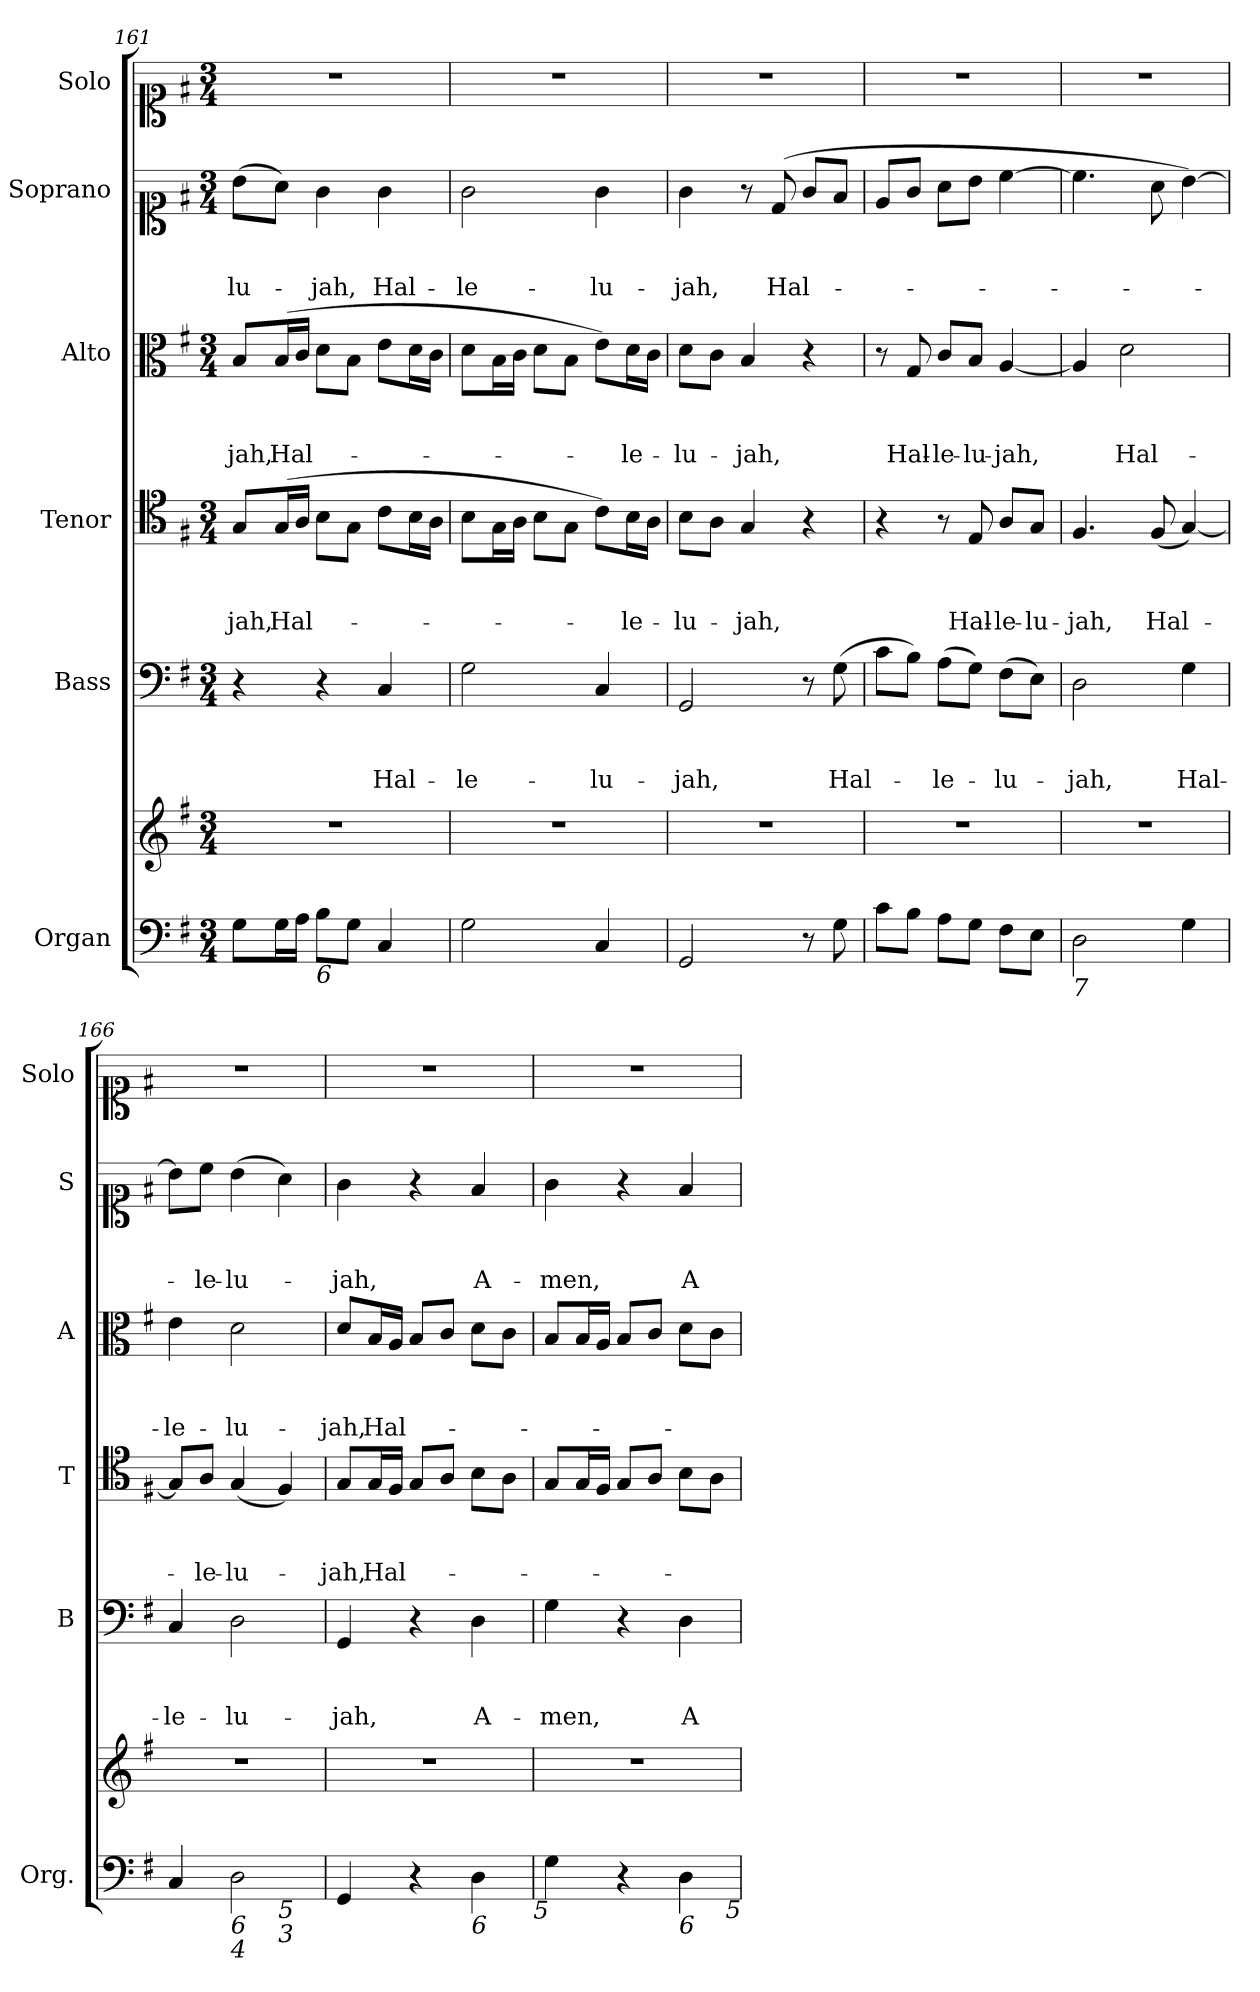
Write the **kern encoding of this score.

**kern	**kern	**kern	**text	**text	**text	**kern	**text	**text	**text	**kern	**text	**text	**text	**kern	**text	**text	**text	**kern
*part6	*part6	*part5	*part5	*part5	*part5	*part4	*part4	*part4	*part4	*part3	*part3	*part3	*part3	*part2	*part2	*part2	*part2	*part1
*staff7	*staff6	*staff5	*staff5	*staff5	*staff5	*staff4	*staff4	*staff4	*staff4	*staff3	*staff3	*staff3	*staff3	*staff2	*staff2	*staff2	*staff2	*staff1
*I"Organ	*	*I"Bass	*	*	*	*I"Tenor	*	*	*	*I"Alto	*	*	*	*I"Soprano	*	*	*	*I"Solo
*I'Org.	*	*I'B	*	*	*	*I'T	*	*	*	*I'A	*	*	*	*I'S	*	*	*	*I'Solo
*clefF4	*clefG2	*clefF4	*	*	*	*clefC4	*	*	*	*clefC3	*	*	*	*clefC1	*	*	*	*clefC1
*k[f#]	*k[f#]	*k[f#]	*	*	*	*k[f#]	*	*	*	*k[f#]	*	*	*	*k[f#]	*	*	*	*k[f#]
*G:	*G:	*G:	*	*	*	*G:	*	*	*	*G:	*	*	*	*G:	*	*	*	*G:
*M3/4	*M3/4	*M3/4	*	*	*	*M3/4	*	*	*	*M3/4	*	*	*	*M3/4	*	*	*	*M3/4
=161	=161	=161	=161	=161	=161	=161	=161	=161	=161	=161	=161	=161	=161	=161	=161	=161	=161	=161
!	!	!	!	!	!	!	!	!	!LO:LY:b	!	!	!	!LO:LY:b	!	!	!	!LO:LY:b	!
8G\L	2.r	4r	.	.	.	8G/L	.	.	-jah,	8B/L	.	.	-jah,	(>8b\L	.	.	-lu-	2.r
!	!	!	!	!	!	!	!	!	!LO:LY:b	!	!	!	!LO:LY:b	!	!	!	!	!
16G\L	.	.	.	.	.	(>16G/L	.	.	Hal-	(>16B/L	.	.	Hal-	8a\J)	.	.	.	.
16A\JJ	.	.	.	.	.	16A/JJ	.	.	.	16c/JJ	.	.	.	.	.	.	.	.
!LO:TX:b:i:t=6	!	!	!	!	!	!	!	!	!	!	!	!	!	!	!	!	!	!
!	!	!	!	!	!	!	!	!	!	!	!	!	!	!	!	!	!LO:LY:b	!
8B\L	.	4r	.	.	.	8B\L	.	.	.	8d\L	.	.	.	4g\	.	.	-jah,	.
8G\J	.	.	.	.	.	8G\J	.	.	.	8B\J	.	.	.	.	.	.	.	.
!	!	!	!	!	!LO:LY:b	!	!	!	!	!	!	!	!	!	!	!	!LO:LY:b	!
4C/	.	4C/	.	.	Hal-	8c\L	.	.	.	8e\L	.	.	.	4g\	.	.	Hal-	.
.	.	.	.	.	.	16B\L	.	.	.	16d\L	.	.	.	.	.	.	.	.
.	.	.	.	.	.	16A\JJ	.	.	.	16c\JJ	.	.	.	.	.	.	.	.
=162	=162	=162	=162	=162	=162	=162	=162	=162	=162	=162	=162	=162	=162	=162	=162	=162	=162	=162
!	!	!	!	!	!LO:LY:b	!	!	!	!	!	!	!	!	!	!	!	!LO:LY:b	!
2G\	2.r	2G\	.	.	-le-	8B\L	.	.	.	8d\L	.	.	.	2g\	.	.	-le-	2.r
.	.	.	.	.	.	16G\L	.	.	.	16B\L	.	.	.	.	.	.	.	.
.	.	.	.	.	.	16A\JJ	.	.	.	16c\JJ	.	.	.	.	.	.	.	.
.	.	.	.	.	.	8B\L	.	.	.	8d\L	.	.	.	.	.	.	.	.
.	.	.	.	.	.	8G\J	.	.	.	8B\J	.	.	.	.	.	.	.	.
!	!	!	!	!	!LO:LY:b	!	!	!	!	!	!	!	!	!	!	!	!LO:LY:b	!
4C/	.	4C/	.	.	-lu-	8c\L)	.	.	.	8e\L)	.	.	.	4g\	.	.	-lu-	.
!	!	!	!	!	!	!	!	!	!LO:LY:b	!	!	!	!LO:LY:b	!	!	!	!	!
.	.	.	.	.	.	16B\L	.	.	-le-	16d\L	.	.	-le-	.	.	.	.	.
.	.	.	.	.	.	16A\JJ	.	.	.	16c\JJ	.	.	.	.	.	.	.	.
=163	=163	=163	=163	=163	=163	=163	=163	=163	=163	=163	=163	=163	=163	=163	=163	=163	=163	=163
!	!	!	!	!	!LO:LY:b	!	!	!	!LO:LY:b	!	!	!	!LO:LY:b	!	!	!	!LO:LY:b	!
2GG/	2.r	2GG/	.	.	-jah,	8B\L	.	.	-lu-	8d\L	.	.	-lu-	4g\	.	.	-jah,	2.r
.	.	.	.	.	.	8A\J	.	.	.	8c\J	.	.	.	.	.	.	.	.
!	!	!	!	!	!	!	!	!	!LO:LY:b	!	!	!	!LO:LY:b	!	!	!	!	!
.	.	.	.	.	.	4G/	.	.	-jah,	4B/	.	.	-jah,	8r	.	.	.	.
!	!	!	!	!	!	!	!	!	!	!	!	!	!	!	!	!	!LO:LY:b	!
.	.	.	.	.	.	.	.	.	.	.	.	.	.	(8d/	.	.	Hal-	.
8r	.	8r	.	.	.	4r	.	.	.	4r	.	.	.	8g/L	.	.	.	.
!	!	!	!	!	!LO:LY:b	!	!	!	!	!	!	!	!	!	!	!	!	!
8G\	.	(>8G\	.	.	Hal-	.	.	.	.	.	.	.	.	8f#/J	.	.	.	.
=164	=164	=164	=164	=164	=164	=164	=164	=164	=164	=164	=164	=164	=164	=164	=164	=164	=164	=164
8c\L	2.r	8c\L	.	.	.	4r	.	.	.	8r	.	.	.	8e/L	.	.	.	2.r
!	!	!	!	!	!	!	!	!	!	!	!	!	!LO:LY:b	!	!	!	!	!
8B\J	.	8B\J)	.	.	.	.	.	.	.	8G/	.	.	Hal-	8g/J	.	.	.	.
!	!	!	!	!	!LO:LY:b	!	!	!	!	!	!	!	!LO:LY:b	!	!	!	!	!
8A\L	.	(>8A\L	.	.	-le-	8r	.	.	.	8c/L	.	.	-le-	8a\L	.	.	.	.
!	!	!	!	!	!	!	!	!	!LO:LY:b	!	!	!	!LO:LY:b	!	!	!	!	!
8G\J	.	8G\J)	.	.	.	8E/	.	.	Hal-	8B/J	.	.	-lu-	8b\J	.	.	.	.
!	!	!	!	!	!LO:LY:b	!	!	!	!LO:LY:b	!	!	!	!LO:LY:b	!	!	!	!	!
8F#\L	.	(>8F#\L	.	.	-lu-	8A/L	.	.	-le-	[4A/	.	.	-jah,	[4cc\	.	.	.	.
!	!	!	!	!	!	!	!	!	!LO:LY:b	!	!	!	!	!	!	!	!	!
8E\J	.	8E\J)	.	.	.	8G/J	.	.	-lu-	.	.	.	.	.	.	.	.	.
!!LO:LB:g=z
=165	=165	=165	=165	=165	=165	=165	=165	=165	=165	=165	=165	=165	=165	=165	=165	=165	=165	=165
!LO:TX:b:i:t=7	!	!	!	!	!	!	!	!	!	!	!	!	!	!	!	!	!	!
!	!	!	!	!	!LO:LY:b	!	!	!	!LO:LY:b	!	!	!	!	!	!	!	!	!
2D\	2.r	2D\	.	.	-jah,	4.F#/	.	.	-jah,	4A/]	.	.	.	4.cc\]	.	.	.	2.r
!	!	!	!	!	!	!	!	!	!	!	!	!	!LO:LY:b	!	!	!	!	!
.	.	.	.	.	.	.	.	.	.	2d\	.	.	Hal-	.	.	.	.	.
!	!	!	!	!	!	!	!	!	!LO:LY:b	!	!	!	!	!	!	!	!	!
.	.	.	.	.	.	(<8F#/	.	.	Hal-	.	.	.	.	8a\	.	.	.	.
!	!	!	!	!	!LO:LY:b	!	!	!	!	!	!	!	!	!	!	!	!	!
4G\	.	4G\	.	.	Hal-	[4G/)	.	.	.	.	.	.	.	[4b\)	.	.	.	.
=166	=166	=166	=166	=166	=166	=166	=166	=166	=166	=166	=166	=166	=166	=166	=166	=166	=166	=166
!LO:TX:b:i:t=7	!	!	!	!	!	!	!	!	!	!	!	!	!	!	!	!	!	!
!	!	!	!	!	!LO:LY:b	!	!	!	!	!	!	!	!LO:LY:b	!	!	!	!	!
*^	*	*	*	*	*	*	*	*	*	*	*	*	*	*	*	*	*	*
4C/	2ryy	2.r	4C/	.	.	-le-	8G/L]	.	.	.	4e\	.	.	-le-	8b\L]	.	.	.	2.r
!	!	!	!	!	!	!	!	!	!	!LO:LY:b	!	!	!	!	!	!	!	!LO:LY:b	!
.	.	.	.	.	.	.	8A/J	.	.	-le-	.	.	.	.	8cc\J	.	.	-le-	.
!LO:TX:b:i:t=6	!	!	!	!	!	!	!	!	!	!	!	!	!	!	!	!	!	!	!
!LO:TX:b:i:t=4	!	!	!	!	!	!	!	!	!	!	!	!	!	!	!	!	!	!	!
!	!	!	!	!	!	!LO:LY:b	!	!	!	!LO:LY:b	!	!	!	!LO:LY:b	!	!	!	!LO:LY:b	!
2D\	.	.	2D\	.	.	-lu-	(<4G/	.	.	-lu-	2d\	.	.	-lu-	(>4b\	.	.	-lu-	.
!	!LO:TX:b:i:t=5	!	!	!	!	!	!	!	!	!	!	!	!	!	!	!	!	!	!
!	!LO:TX:b:i:t=3	!	!	!	!	!	!	!	!	!	!	!	!	!	!	!	!	!	!
.	4ryy	.	.	.	.	.	4F#/)	.	.	.	.	.	.	.	4a\)	.	.	.	.
=167	=167	=167	=167	=167	=167	=167	=167	=167	=167	=167	=167	=167	=167	=167	=167	=167	=167	=167	=167
!	!	!	!	!	!	!LO:LY:b	!	!	!	!LO:LY:b	!	!	!	!LO:LY:b	!	!	!	!LO:LY:b	!
*v	*v	*	*	*	*	*	*	*	*	*	*	*	*	*	*	*	*	*	*
4GG/	2.r	4GG/	.	.	-jah,	8G/L	.	.	-jah,	8d/L	.	.	-jah,	4g\	.	.	-jah,	2.r
!	!	!	!	!	!	!	!	!	!LO:LY:b	!	!	!	!LO:LY:b	!	!	!	!	!
.	.	.	.	.	.	16G/L	.	.	Hal-	16B/L	.	.	Hal-	.	.	.	.	.
.	.	.	.	.	.	16F#/JJ	.	.	.	16A/JJ	.	.	.	.	.	.	.	.
4r	.	4r	.	.	.	8G/L	.	.	.	8B/L	.	.	.	4r	.	.	.	.
.	.	.	.	.	.	8A/J	.	.	.	8c/J	.	.	.	.	.	.	.	.
!LO:TX:b:i:t=6	!	!	!	!	!	!	!	!	!	!	!	!	!	!	!	!	!	!
!	!	!	!	!	!LO:LY:b	!	!	!	!	!	!	!	!	!	!	!	!LO:LY:b	!
4D\	.	4D\	.	.	A-	8B\L	.	.	.	8d\L	.	.	.	4f#/	.	.	A-	.
.	.	.	.	.	.	8A\J	.	.	.	8c\J	.	.	.	.	.	.	.	.
!LO:TX:b:i:t=5	!	!	!	!	!	!	!	!	!	!	!	!	!	!	!	!	!	!
=168	=168	=168	=168	=168	=168	=168	=168	=168	=168	=168	=168	=168	=168	=168	=168	=168	=168	=168
!	!	!	!	!	!LO:LY:b	!	!	!	!	!	!	!	!	!	!	!	!LO:LY:b	!
4G\	2.r	4G\	.	.	-men,	8G/L	.	.	.	8B/L	.	.	.	4g\	.	.	-men,	2.r
.	.	.	.	.	.	16G/L	.	.	.	16B/L	.	.	.	.	.	.	.	.
.	.	.	.	.	.	16F#/JJ	.	.	.	16A/JJ	.	.	.	.	.	.	.	.
4r	.	4r	.	.	.	8G/L	.	.	.	8B/L	.	.	.	4r	.	.	.	.
.	.	.	.	.	.	8A/J	.	.	.	8c/J	.	.	.	.	.	.	.	.
!LO:TX:b:i:t=6	!	!	!	!	!	!	!	!	!	!	!	!	!	!	!	!	!	!
!	!	!	!	!	!LO:LY:b	!	!	!	!	!	!	!	!	!	!	!	!LO:LY:b	!
4D\	.	4D\	.	.	A-	8B\L	.	.	.	8d\L	.	.	.	4f#/	.	.	A-	.
.	.	.	.	.	.	8A\J	.	.	.	8c\J	.	.	.	.	.	.	.	.
!LO:TX:b:i:t=5	!	!	!	!	!	!	!	!	!	!	!	!	!	!	!	!	!	!
=	=	=	=	=	=	=	=	=	=	=	=	=	=	=	=	=	=	=
*-	*-	*-	*-	*-	*-	*-	*-	*-	*-	*-	*-	*-	*-	*-	*-	*-	*-	*-
